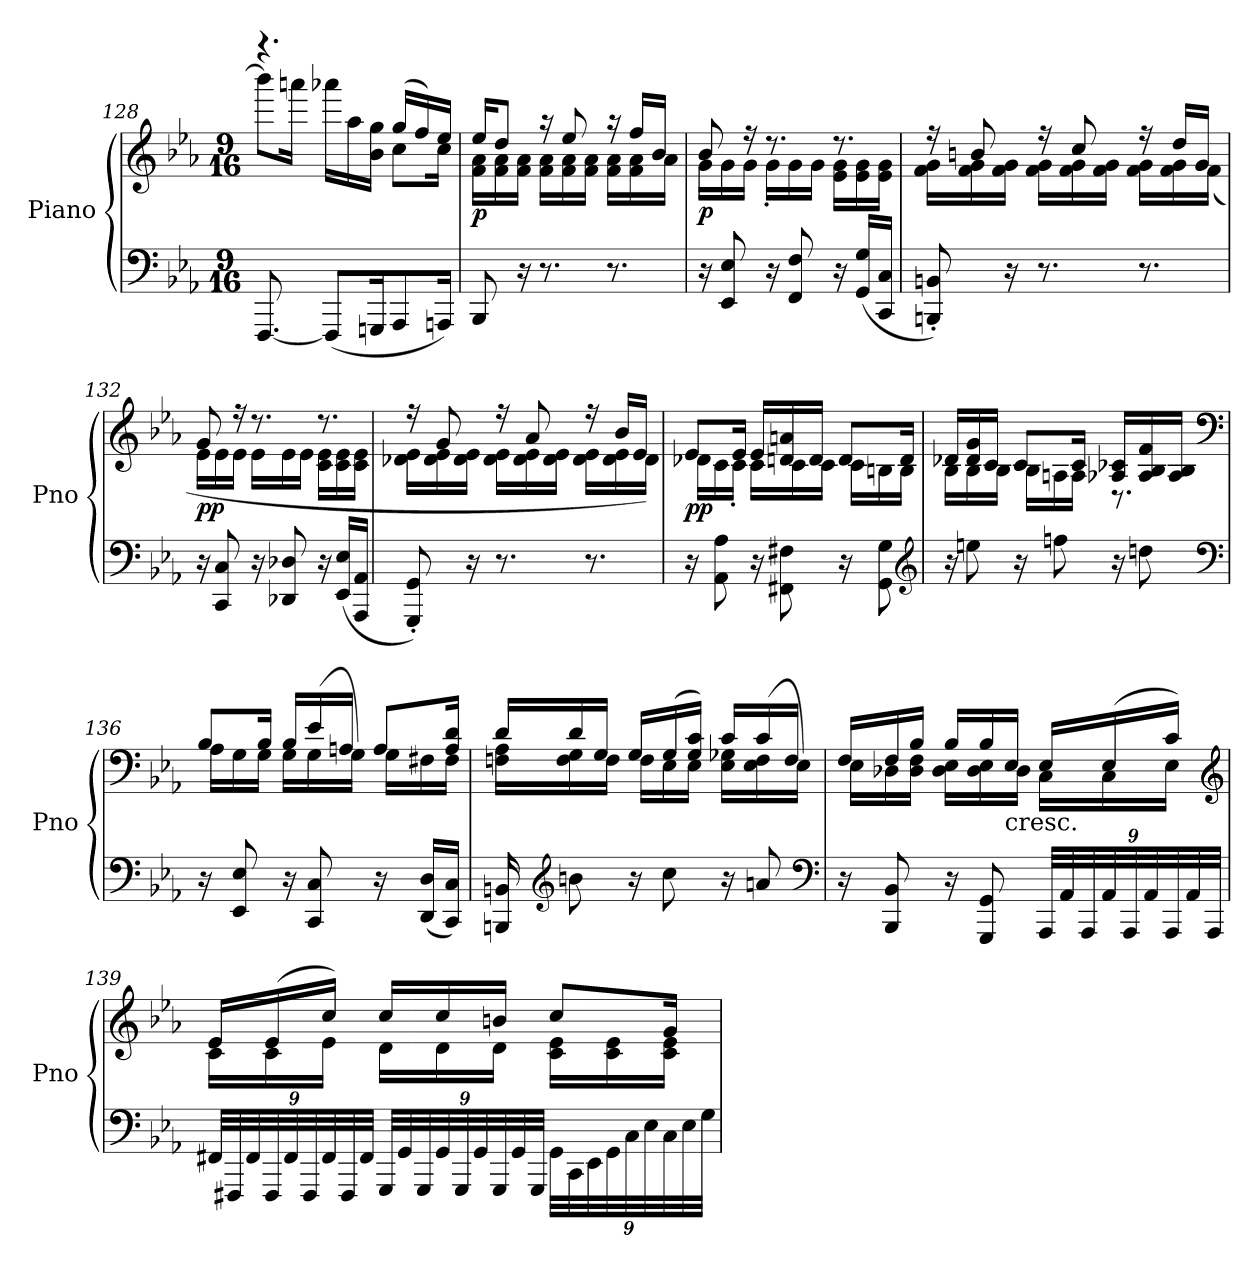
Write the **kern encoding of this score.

**kern	**kern	**dynam
*part1	*part1	*part1
*staff2	*staff1	*staff1/2
*I"Piano	*	*
*I'Pno	*	*
*clefF4	*clefG2	*
*k[b-e-a-]	*k[b-e-a-]	*
*M9/16	*M9/16	*
=128	=128	=128
*	*^	*
[8.FFF/	4.r	8bbb-\L]	.
.	.	16aaan\Jk	.
(8FFF/L]	.	16aaa-X\LL	.
.	.	16aa-\	.
16GGGn/K	.	16b-\ 16gg\JJ	.
8AAA-/	(16gg/LL	8cc\L	.
.	16ff/)	.	.
16AAAn/Jk)	16ee-/JJ	16cc\Jk	.
=129	=129	=129	=129
8BBB-/	16ee-/KL	16f\ 16a-\LL	p
.	8dd/J	16f\ 16a-\	.
16r	.	16f\ 16a-\JJ	.
8.r	16r	16f\ 16a-\LL	.
.	8ee-/	16f\ 16a-\	.
.	.	16f\ 16a-\JJ	.
8.r	16r	16f\ 16a-\LL	.
.	16ff/LL	16f\ 16a-\	.
.	16b-/JJ	16a-\JJ	.
=130	=130	=130	=130
16r	8b-/	16g\LL	p
8EE-/ 8E-/	.	16g\	.
.	16r	16g\JJ	.
16r	8.r	16g'\LL	.
8FF/ 8F/	.	16g\	.
.	.	16g\JJ	.
16r	8.r	16e-\ 16g\LL	.
(16GG/ 16G/LL	.	16e-\ 16g\	.
16CC/ 16C/JJ	.	16e-\ 16g\JJ	.
=131	=131	=131	=131
8BBBn'/ 8BBn'/)	16r	16f\ 16g\LL	.
.	8bn/	16f\ 16g\	.
16r	.	16f\ 16g\JJ	.
8.r	16r	16f\ 16g\LL	.
.	8cc/	16f\ 16g\	.
.	.	16f\ 16g\JJ	.
8.r	16r	16f\ 16g\LL	.
.	16dd/LL	16f\ 16g\	.
.	16g/JJ	(16f\JJ	.
=132	=132	=132	=132
16r	8g/	16e-\LL	pp
8CC/ 8C/	.	16e-\	.
.	16r	16e-\JJ	.
16r	8.r	16e-\LL	.
8DD-X/ 8D-X/	.	16e-\	.
.	.	16e-\JJ	.
16r	8.r	16c\ 16e-\LL	.
(16EE-/ 16E-/LL	.	16c\ 16e-\	.
16AAA-/ 16AA-/JJ	.	16c\ 16e-\JJ	.
=133	=133	=133	=133
8GGG'/ 8GG'/)	16r	16d-X\ 16e-\LL	.
.	8g/	16d-\ 16e-\	.
16r	.	16d-\ 16e-\JJ	.
8.r	16r	16d-\ 16e-\LL	.
.	8a-/	16d-\ 16e-\	.
.	.	16d-\ 16e-\JJ	.
8.r	16r	16d-\ 16e-\LL	.
.	16b-/LL	16d-\ 16e-\	.
.	16e-/JJ	16d-\JJ)	.
=134	=134	=134	=134
16r	8e-/L	16d-X\LL	pp
8AA-\ 8A-\	.	16c\	.
.	16e-/Jk	16c'\JJ	.
16r	16e-/LL	16c\LL	.
8FF#X\ 8F#X\	16dn/ 16an/	16c\	.
.	16d/JJ	16c\JJ	.
16r	8d/L	16c\LL	.
8GG\ 8G\	.	16Bn\	.
.	16d/Jk	16B\JJ	.
*clefG2	*	*	*
=135	=135	=135	=135
16r	16d-X/LL	16B-\LL	.
8een\	16d-/ 16g/	16B-\	.
.	16c/JJ	16B-\JJ	.
16r	8c/L	16B-\LL	.
8ffn\	.	16An\	.
.	16c/Jk	16A\JJ	.
16r	16A-X/ 16c-X/LL	8.r	.
8ddn\	16A-/ 16B-/ 16f/	.	.
.	16A-/ 16B-/JJ	.	.
*clefF4	*clefF4	*	*
=136	=136	=136	=136
16r	8B-/L	16A-\LL	.
8EE-/ 8E-/	.	16G\	.
.	16B-/Jk	16G\JJ	.
16r	16B-/LL	16G\LL	.
8CC/ 8C/	(16e-/	16G\	.
.	16An/JJ	16G\JJ)	.
16r	8A/L	16G\LL	.
(16DD/ 16D/LL	.	16F#X\	.
16CC/ 16C/JJ)	16A/ 16d/Jk	16F#\JJ	.
=137	=137	=137	=137
16BBBn/ 16BBn/	16d/LL	16Fn\ 16A-\LL	.
*clefG2	*	*	*
8bn\	16d/	16F\ 16G\	.
.	16G/JJ	16F\JJ	.
16r	16G/LL	16F\LL	.
8cc\	(16G/	16E-\	.
.	16G/ 16c/JJ)	16E-\JJ	.
16r	16c/LL	16E-\ 16G-X\LL	.
8an/	(16c/	16E-\ 16F\	.
.	16F/JJ	16E-\JJ)	.
*clefF4	*	*	*
=138	=138	=138	=138
16r	16F/LL	16E-\LL	.
8BBB-/ 8BB-/	16F/	16D-X\	.
.	16B-/JJ	16D-\ 16F\JJ	.
16r	16B-/LL	16D-\ 16E-\LL	.
8GGG/ 8GG/	16B-/	16D-\ 16E-\	.
!	!LO:TX:c:t=cresc.	!	!
.	16E-/JJ	16D-\JJ	.
48AAA-/LLL	16E-/LL	16C\LL	.
48AA-/	.	.	.
48AAA-/	.	.	.
48AA-/	(16E-/	16C\	.
48AAA-/	.	.	.
48AA-/	.	.	.
48AAA-/	16c/JJ)	16E-\JJ	.
48AA-/	.	.	.
48AAA-/JJJ	.	.	.
*	*clefG2	*	*
=139	=139	=139	=139
48FF#X/LLL	16e-/LL	16c\LL	.
48FFF#X/	.	.	.
48FF#/	.	.	.
48FFF#/	(16e-/	16c\	.
48FF#/	.	.	.
48FFF#/	.	.	.
48FF#/	16cc/JJ)	16e-\JJ	.
48FFF#/	.	.	.
48FF#/JJJ	.	.	.
48GGG/LLL	16cc/LL	16d\LL	.
48GG/	.	.	.
48GGG/	.	.	.
48GG/	16cc/	16d\	.
48GGG/	.	.	.
48GG/	.	.	.
48GGG/	16bn/JJ	16d\JJ	.
48GG/	.	.	.
48GGG/JJJ	.	.	.
48GG\LLL	8cc/L	16c\ 16e-\LL	.
48CC\	.	.	.
48EE-\	.	.	.
48GG\	.	16c\ 16e-\	.
48C\	.	.	.
48E-\	.	.	.
48C\	16g/Jk	16c\ 16e-\JJ	.
48E-\	.	.	.
48G\JJJ	.	.	.
*	*v	*v	*
=	=	=
*-	*-	*-
